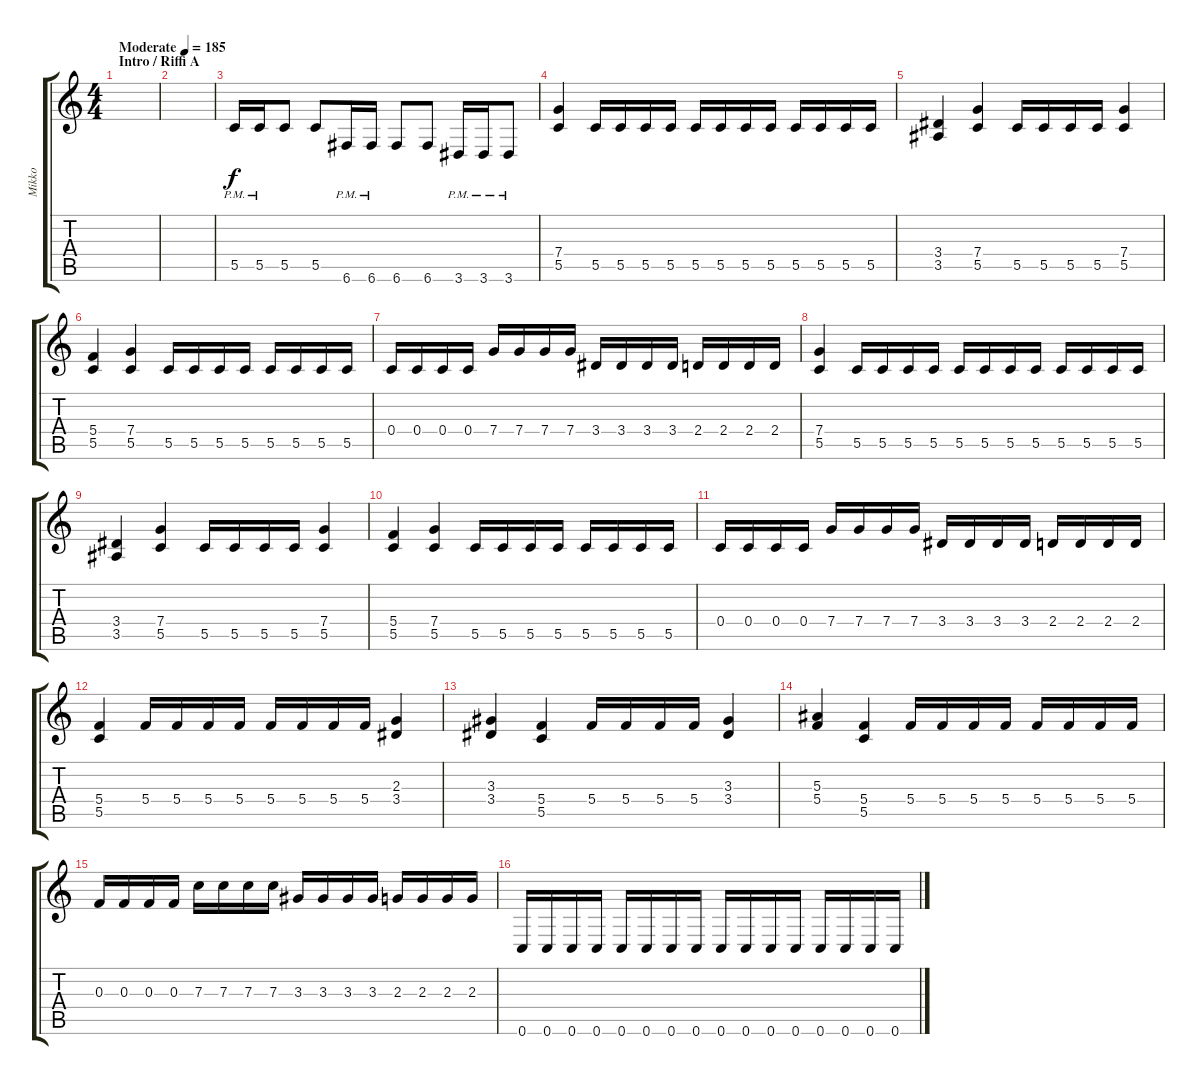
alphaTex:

\track ("Mikko" "Mikko") {instrument distortionguitar}
\staff {score tabs}
\tuning (D4 A3 F3 C3 G2 C2) {hide}
\ts (4 4)
\section ("" "Intro / Riffi A")
\tempo (185 "Moderate")
\clef g2
\ks c
|
|
5.5{pm}.16 5.5{pm}.16 5.5.8 5.5.8 6.6{pm}.16 6.6{pm}.16 6.6.8 6.6.8 3.6{pm}.16 3.6{pm}.16 3.6{pm}.8 |
(7.4 5.5).4 5.5.16 5.5.16 5.5.16 5.5.16 5.5.16 5.5.16 5.5.16 5.5.16 5.5.16 5.5.16 5.5.16 5.5.16 |
(3.4 3.5).4 (7.4 5.5).4 5.5.16 5.5.16 5.5.16 5.5.16 (7.4 5.5).4 |
(5.4 5.5).4 (7.4 5.5).4 5.5.16 5.5.16 5.5.16 5.5.16 5.5.16 5.5.16 5.5.16 5.5.16 |
0.4.16 0.4.16 0.4.16 0.4.16 7.4.16 7.4.16 7.4.16 7.4.16 3.4.16 3.4.16 3.4.16 3.4.16 2.4.16 2.4.16 2.4.16 2.4.16 |
(7.4 5.5).4 5.5.16 5.5.16 5.5.16 5.5.16 5.5.16 5.5.16 5.5.16 5.5.16 5.5.16 5.5.16 5.5.16 5.5.16 |
(3.4 3.5).4 (7.4 5.5).4 5.5.16 5.5.16 5.5.16 5.5.16 (7.4 5.5).4 |
(5.4 5.5).4 (7.4 5.5).4 5.5.16 5.5.16 5.5.16 5.5.16 5.5.16 5.5.16 5.5.16 5.5.16 |
0.4.16 0.4.16 0.4.16 0.4.16 7.4.16 7.4.16 7.4.16 7.4.16 3.4.16 3.4.16 3.4.16 3.4.16 2.4.16 2.4.16 2.4.16 2.4.16 |
(5.4 5.5).4 5.4.16 5.4.16 5.4.16 5.4.16 5.4.16 5.4.16 5.4.16 5.4.16 (2.3 3.4).4 |
(3.3 3.4).4 (5.4 5.5).4 5.4.16 5.4.16 5.4.16 5.4.16 (3.3 3.4).4 |
(5.3 5.4).4 (5.4 5.5).4 5.4.16 5.4.16 5.4.16 5.4.16 5.4.16 5.4.16 5.4.16 5.4.16 |
0.3.16 0.3.16 0.3.16 0.3.16 7.3.16 7.3.16 7.3.16 7.3.16 3.3.16 3.3.16 3.3.16 3.3.16 2.3.16 2.3.16 2.3.16 2.3.16 |
0.6.16 0.6.16 0.6.16 0.6.16 0.6.16 0.6.16 0.6.16 0.6.16 0.6.16 0.6.16 0.6.16 0.6.16 0.6.16 0.6.16 0.6.16 0.6.16
